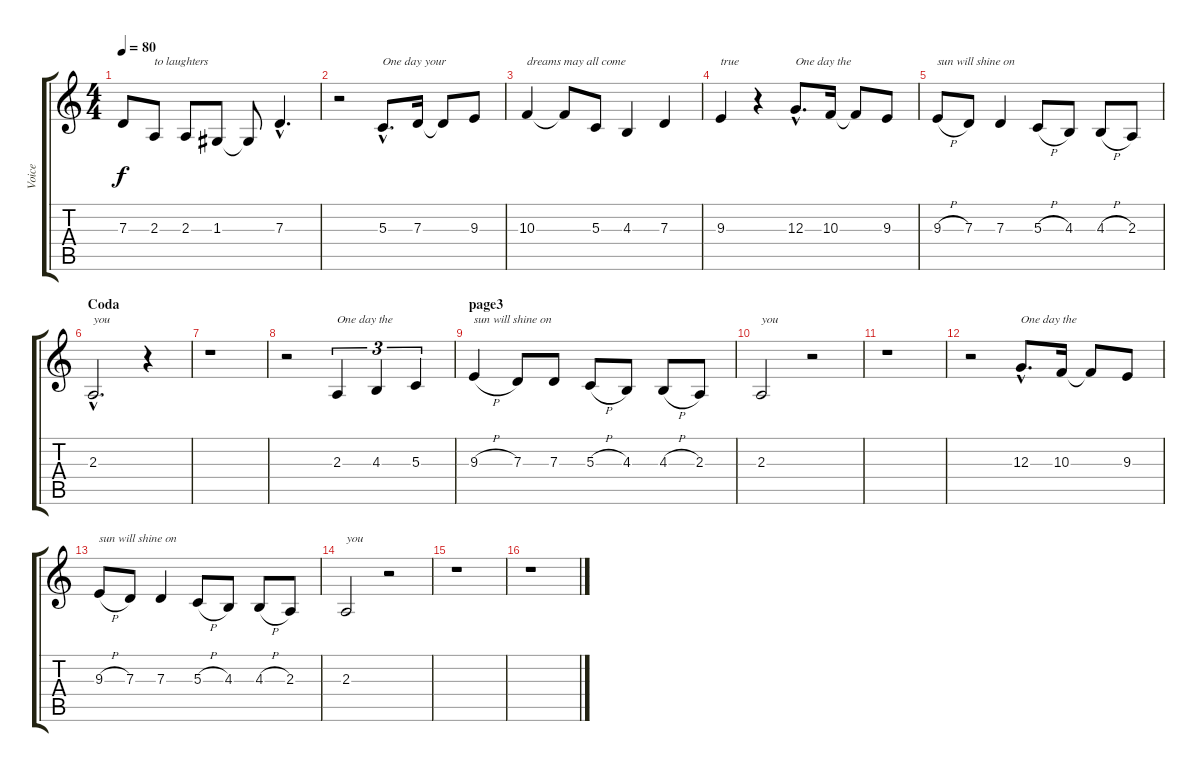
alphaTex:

\track ("Voice" "Voice") {instrument pad7halo}
\staff {score tabs}
\tuning (E4 B3 G3 D3 A2 E2) {hide}
\ts (4 4)
\tempo 80
\clef g2
\ks c
7.3{t}.8{dy f} 2.3.8{txt "to laughters"} 2.3.8 1.3.8 1.3{t}.8 7.3{hac}.4{d} |
r.2 5.3{hac}.8{d txt "One day your"} 7.3.16 7.3{t}.8 9.3.8 |
10.3.4{txt "dreams may all come"} 10.3{t}.8 5.3.8 4.3.4 7.3.4 |
9.3.4{txt "true"} r.4 12.3{hac}.8{d txt "One day the"} 10.3.16 10.3{t}.8 9.3.8 |
9.3{h}.8{txt "sun will shine on"} 7.3.8 7.3.4 5.3{h}.8 4.3.8 4.3{h}.8 2.3.8 |
\section ("" "Coda")
2.3{hac}.2{d txt "you"} r.4 |
r.1 |
r.2 2.3.4{tu (3 2) txt "One day the"} 4.3.4{tu (3 2)} 5.3.4{tu (3 2)} |
\section ("" "page3")
9.3{h}.4{txt "sun will shine on"} 7.3.8 7.3.8 5.3{h}.8 4.3.8 4.3{h}.8 2.3.8 |
2.3.2{txt "you"} r.2 |
r.1 |
r.2 12.3{hac}.8{d txt "One day the"} 10.3.16 10.3{t}.8 9.3.8 |
9.3{h}.8{txt "sun will shine on"} 7.3.8 7.3.4 5.3{h}.8 4.3.8 4.3{h}.8 2.3.8 |
2.3.2{txt "you"} r.2 |
r.1 |
r.1
